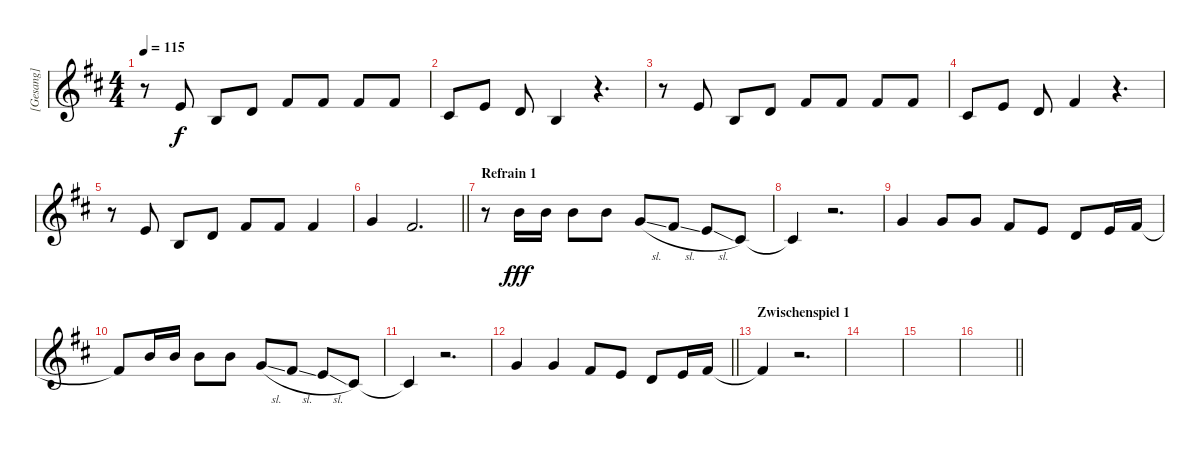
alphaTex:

\track ("[Gesang]" "[Gesang]") {instrument altosax}
\staff {score}
\tuning (E4 B3 G3 D3 A2 E2) {hide}
\ts (4 4)
\tempo 115
\clef g2
\ks bminor
r.8{dy f} 9.3.8 4.3.8 7.3.8 7.2.8 7.2.8 7.2.8 7.2.8 |
6.3.8 9.3.8 7.3.8 4.3.4 r.4{d} |
r.8 9.3.8 4.3.8 7.3.8 7.2.8 7.2.8 7.2.8 7.2.8 |
6.3.8 9.3.8 7.3.8 7.2.4 r.4{d} |
r.8 9.3.8 4.3.8 7.3.8 7.2.8 7.2.8 7.2.4 |
\barLineRight lightlight
8.2.4 7.2.2{d} |
\section ("" "Refrain 1")
r.8{volume 16} 7.1.16{dy fff} 7.1.16 7.1.8 7.1.8 8.2{sl}.8 7.2{sl}.8 5.2{sl}.8 2.2.8 |
2.2{t}.4 r.2{d} |
8.2.4 8.2.8 8.2.8 7.2.8 5.2.8 3.2.8 5.2.16 7.2.16 |
7.2{t}.8 7.1.16 7.1.16 7.1.8 7.1.8 8.2{sl}.8 7.2{sl}.8 5.2{sl}.8 2.2.8 |
2.2{t}.4 r.2{d} |
\barLineRight lightlight
8.2.4 8.2.4 7.2.8 5.2.8 3.2.8 5.2.16 7.2.16 |
\section ("" "Zwischenspiel 1")
7.2{t}.4 r.2{d} |
|
|
\barLineRight lightlight
